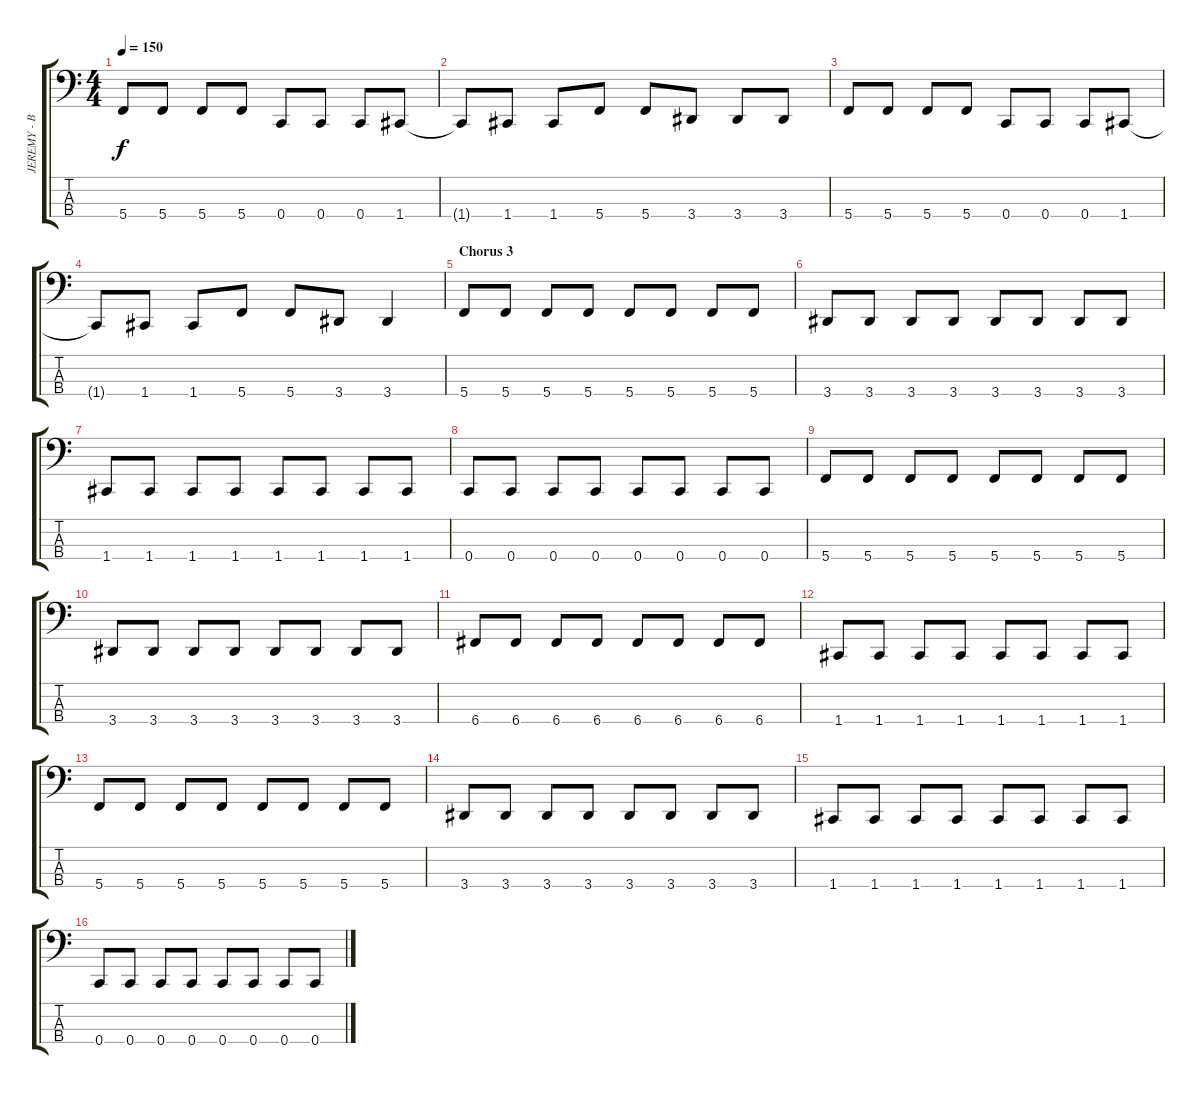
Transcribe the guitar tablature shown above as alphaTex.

\track ("JEREMY - BASS" "JEREMY - B") {instrument slapbass1}
\staff {score tabs}
\tuning (F2 C2 G1 C1) {hide}
\ts (4 4)
\tempo 150
\clef f4
\ks c
5.4.8{dy f} 5.4.8 5.4.8 5.4.8 0.4.8 0.4.8 0.4.8 1.4.8 |
1.4{t}.8 1.4.8 1.4.8 5.4.8 5.4.8 3.4.8 3.4.8 3.4.8 |
5.4.8 5.4.8 5.4.8 5.4.8 0.4.8 0.4.8 0.4.8 1.4.8 |
1.4{t}.8 1.4.8 1.4.8 5.4.8 5.4.8 3.4.8 3.4.4 |
\section ("" "Chorus 3")
5.4.8 5.4.8 5.4.8 5.4.8 5.4.8 5.4.8 5.4.8 5.4.8 |
3.4.8 3.4.8 3.4.8 3.4.8 3.4.8 3.4.8 3.4.8 3.4.8 |
1.4.8 1.4.8 1.4.8 1.4.8 1.4.8 1.4.8 1.4.8 1.4.8 |
0.4.8 0.4.8 0.4.8 0.4.8 0.4.8 0.4.8 0.4.8 0.4.8 |
5.4.8 5.4.8 5.4.8 5.4.8 5.4.8 5.4.8 5.4.8 5.4.8 |
3.4.8 3.4.8 3.4.8 3.4.8 3.4.8 3.4.8 3.4.8 3.4.8 |
6.4.8 6.4.8 6.4.8 6.4.8 6.4.8 6.4.8 6.4.8 6.4.8 |
1.4.8 1.4.8 1.4.8 1.4.8 1.4.8 1.4.8 1.4.8 1.4.8 |
5.4.8 5.4.8 5.4.8 5.4.8 5.4.8 5.4.8 5.4.8 5.4.8 |
3.4.8 3.4.8 3.4.8 3.4.8 3.4.8 3.4.8 3.4.8 3.4.8 |
1.4.8 1.4.8 1.4.8 1.4.8 1.4.8 1.4.8 1.4.8 1.4.8 |
0.4.8 0.4.8 0.4.8 0.4.8 0.4.8 0.4.8 0.4.8 0.4.8
